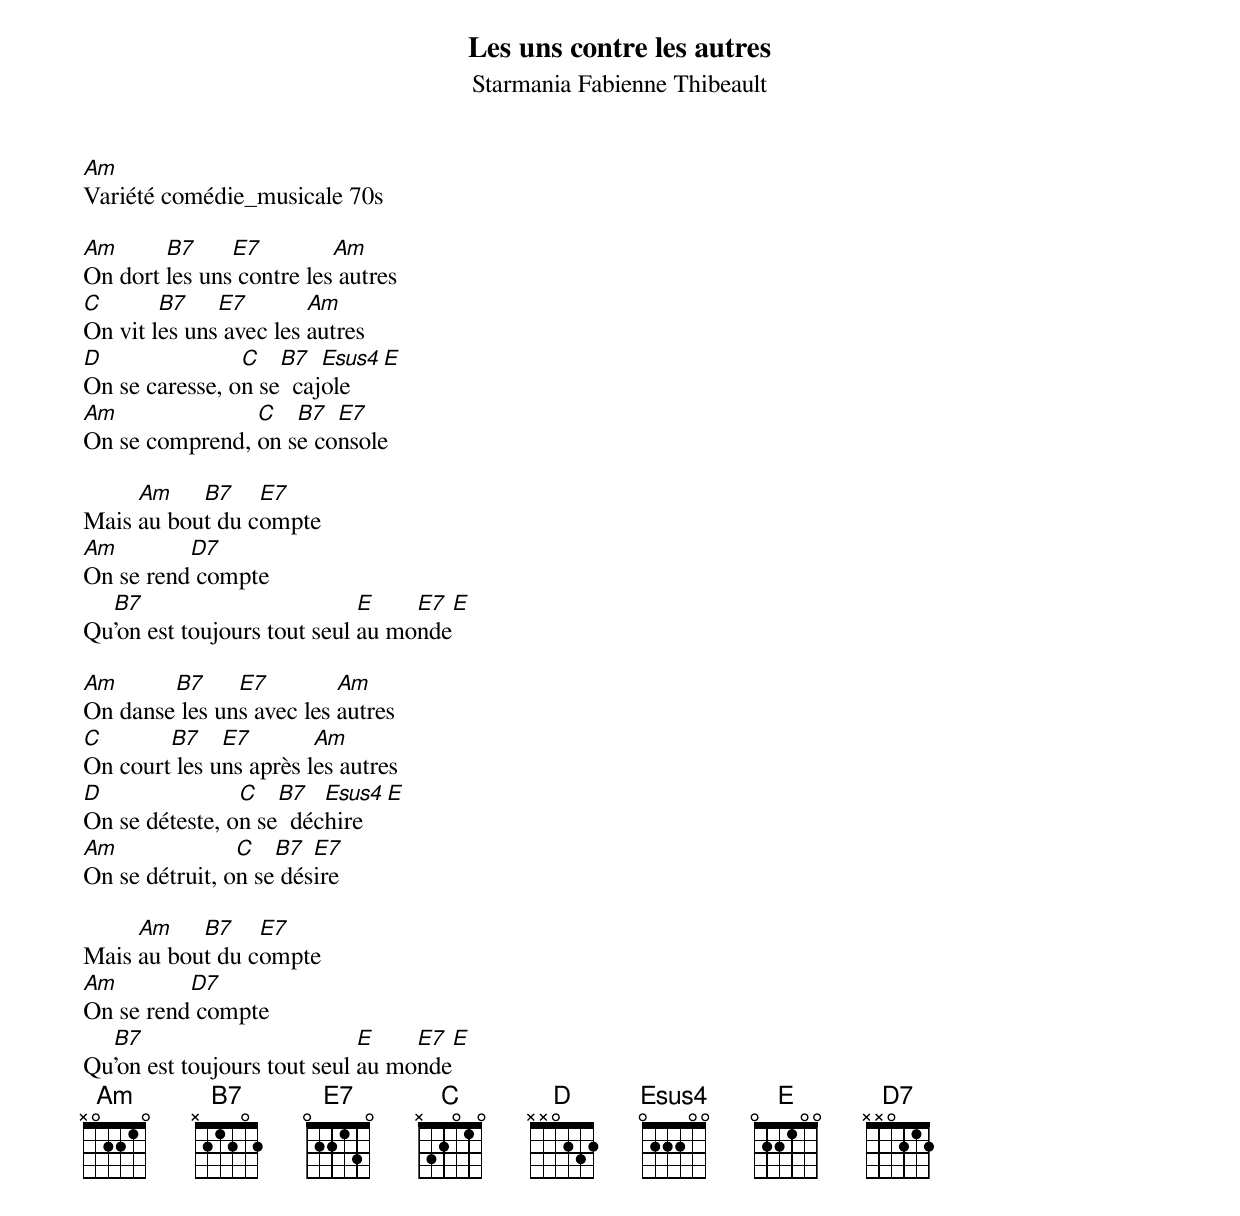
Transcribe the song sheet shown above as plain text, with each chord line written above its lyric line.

Les uns contre les autres
Starmania Fabienne Thibeault
Am
Variété comédie_musicale 70s

Am      B7     E7         Am
On dort les uns contre les autres
C       B7    E7        Am
On vit les uns avec les autres
D               C   B7   Esus4   E
On se caresse, on se  cajole
Am              C   B7  E7
On se comprend, on se console

     Am    B7    E7
Mais au bout du compte
Am        D7
On se rend compte
  B7                         E    E7   E
Qu'on est toujours tout seul au monde

Am      B7     E7         Am
On danse les uns avec les autres
C       B7    E7        Am
On court les uns après les autres
D               C   B7   Esus4   E
On se déteste, on se  déchire
Am              C   B7  E7
On se détruit, on se désire

     Am    B7    E7
Mais au bout du compte
Am        D7
On se rend compte
  B7                         E    E7   E
Qu'on est toujours tout seul au monde
